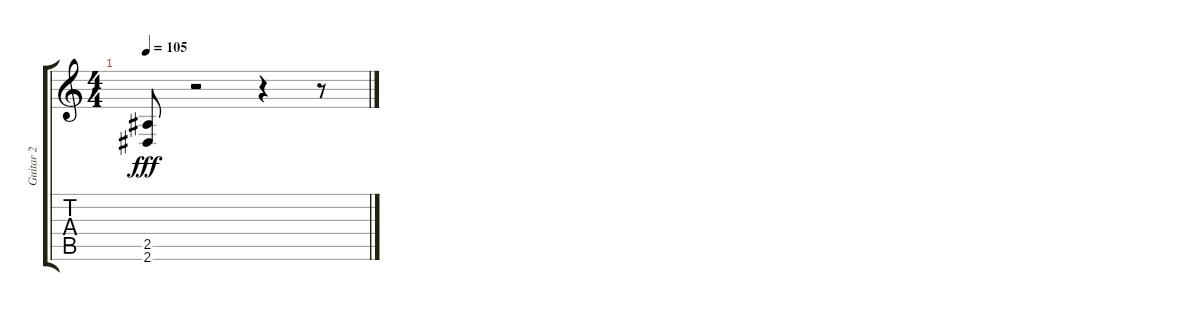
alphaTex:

\track ("Guitar 2" "Guitar 2") {instrument overdrivenguitar}
\staff {score tabs}
\tuning (Eb4 Bb3 Gb3 Db3 Ab2 Db2) {hide}
\ts (4 4)
\tempo 105
\clef g2
\ks c
(2.5 2.6).8{dy fff} r.2 r.4 r.8
